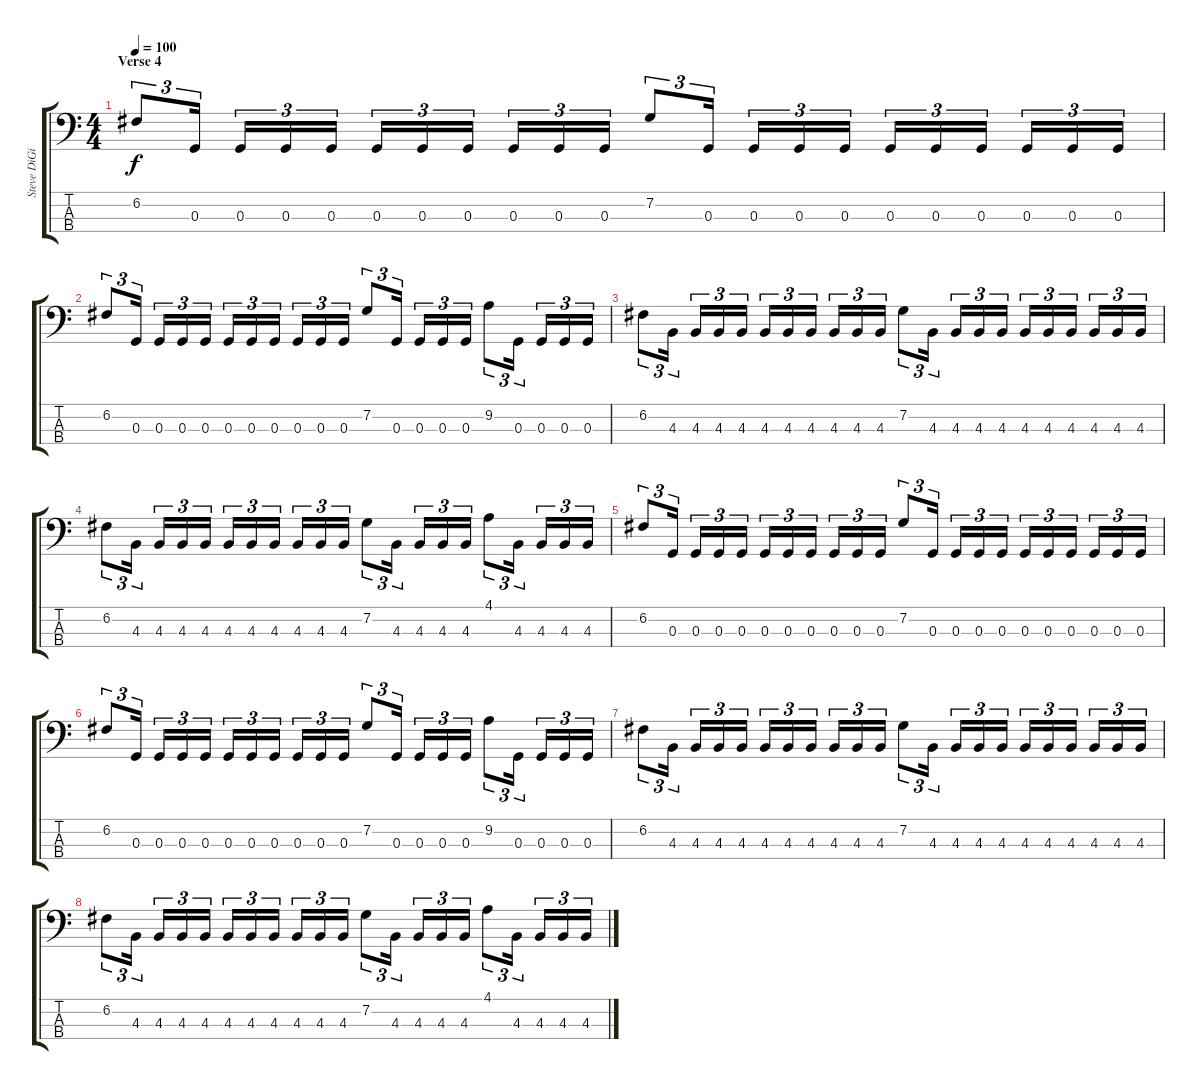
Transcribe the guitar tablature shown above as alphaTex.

\track ("Steve DiGiorgio" "Steve DiGi") {instrument fretlessbass}
\staff {score tabs}
\tuning (F2 C2 G1 D1) {hide}
\ts (4 4)
\section ("" "Verse 4")
\tempo 100
\clef f4
\ks c
6.2.8{tu (3 2) dy f} 0.3.16{tu (3 2)} 0.3.16{tu (3 2)} 0.3.16{tu (3 2)} 0.3.16{tu (3 2)} 0.3.16{tu (3 2)} 0.3.16{tu (3 2)} 0.3.16{tu (3 2)} 0.3.16{tu (3 2)} 0.3.16{tu (3 2)} 0.3.16{tu (3 2)} 7.2.8{tu (3 2)} 0.3.16{tu (3 2)} 0.3.16{tu (3 2)} 0.3.16{tu (3 2)} 0.3.16{tu (3 2)} 0.3.16{tu (3 2)} 0.3.16{tu (3 2)} 0.3.16{tu (3 2)} 0.3.16{tu (3 2)} 0.3.16{tu (3 2)} 0.3.16{tu (3 2)} |
6.2.8{tu (3 2)} 0.3.16{tu (3 2)} 0.3.16{tu (3 2)} 0.3.16{tu (3 2)} 0.3.16{tu (3 2)} 0.3.16{tu (3 2)} 0.3.16{tu (3 2)} 0.3.16{tu (3 2)} 0.3.16{tu (3 2)} 0.3.16{tu (3 2)} 0.3.16{tu (3 2)} 7.2.8{tu (3 2)} 0.3.16{tu (3 2)} 0.3.16{tu (3 2)} 0.3.16{tu (3 2)} 0.3.16{tu (3 2)} 9.2.8{tu (3 2)} 0.3.16{tu (3 2)} 0.3.16{tu (3 2)} 0.3.16{tu (3 2)} 0.3.16{tu (3 2)} |
6.2.8{tu (3 2)} 4.3.16{tu (3 2)} 4.3.16{tu (3 2)} 4.3.16{tu (3 2)} 4.3.16{tu (3 2)} 4.3.16{tu (3 2)} 4.3.16{tu (3 2)} 4.3.16{tu (3 2)} 4.3.16{tu (3 2)} 4.3.16{tu (3 2)} 4.3.16{tu (3 2)} 7.2.8{tu (3 2)} 4.3.16{tu (3 2)} 4.3.16{tu (3 2)} 4.3.16{tu (3 2)} 4.3.16{tu (3 2)} 4.3.16{tu (3 2)} 4.3.16{tu (3 2)} 4.3.16{tu (3 2)} 4.3.16{tu (3 2)} 4.3.16{tu (3 2)} 4.3.16{tu (3 2)} |
6.2.8{tu (3 2)} 4.3.16{tu (3 2)} 4.3.16{tu (3 2)} 4.3.16{tu (3 2)} 4.3.16{tu (3 2)} 4.3.16{tu (3 2)} 4.3.16{tu (3 2)} 4.3.16{tu (3 2)} 4.3.16{tu (3 2)} 4.3.16{tu (3 2)} 4.3.16{tu (3 2)} 7.2.8{tu (3 2)} 4.3.16{tu (3 2)} 4.3.16{tu (3 2)} 4.3.16{tu (3 2)} 4.3.16{tu (3 2)} 4.1.8{tu (3 2)} 4.3.16{tu (3 2)} 4.3.16{tu (3 2)} 4.3.16{tu (3 2)} 4.3.16{tu (3 2)} |
6.2.8{tu (3 2)} 0.3.16{tu (3 2)} 0.3.16{tu (3 2)} 0.3.16{tu (3 2)} 0.3.16{tu (3 2)} 0.3.16{tu (3 2)} 0.3.16{tu (3 2)} 0.3.16{tu (3 2)} 0.3.16{tu (3 2)} 0.3.16{tu (3 2)} 0.3.16{tu (3 2)} 7.2.8{tu (3 2)} 0.3.16{tu (3 2)} 0.3.16{tu (3 2)} 0.3.16{tu (3 2)} 0.3.16{tu (3 2)} 0.3.16{tu (3 2)} 0.3.16{tu (3 2)} 0.3.16{tu (3 2)} 0.3.16{tu (3 2)} 0.3.16{tu (3 2)} 0.3.16{tu (3 2)} |
6.2.8{tu (3 2)} 0.3.16{tu (3 2)} 0.3.16{tu (3 2)} 0.3.16{tu (3 2)} 0.3.16{tu (3 2)} 0.3.16{tu (3 2)} 0.3.16{tu (3 2)} 0.3.16{tu (3 2)} 0.3.16{tu (3 2)} 0.3.16{tu (3 2)} 0.3.16{tu (3 2)} 7.2.8{tu (3 2)} 0.3.16{tu (3 2)} 0.3.16{tu (3 2)} 0.3.16{tu (3 2)} 0.3.16{tu (3 2)} 9.2.8{tu (3 2)} 0.3.16{tu (3 2)} 0.3.16{tu (3 2)} 0.3.16{tu (3 2)} 0.3.16{tu (3 2)} |
6.2.8{tu (3 2)} 4.3.16{tu (3 2)} 4.3.16{tu (3 2)} 4.3.16{tu (3 2)} 4.3.16{tu (3 2)} 4.3.16{tu (3 2)} 4.3.16{tu (3 2)} 4.3.16{tu (3 2)} 4.3.16{tu (3 2)} 4.3.16{tu (3 2)} 4.3.16{tu (3 2)} 7.2.8{tu (3 2)} 4.3.16{tu (3 2)} 4.3.16{tu (3 2)} 4.3.16{tu (3 2)} 4.3.16{tu (3 2)} 4.3.16{tu (3 2)} 4.3.16{tu (3 2)} 4.3.16{tu (3 2)} 4.3.16{tu (3 2)} 4.3.16{tu (3 2)} 4.3.16{tu (3 2)} |
6.2.8{tu (3 2)} 4.3.16{tu (3 2)} 4.3.16{tu (3 2)} 4.3.16{tu (3 2)} 4.3.16{tu (3 2)} 4.3.16{tu (3 2)} 4.3.16{tu (3 2)} 4.3.16{tu (3 2)} 4.3.16{tu (3 2)} 4.3.16{tu (3 2)} 4.3.16{tu (3 2)} 7.2.8{tu (3 2)} 4.3.16{tu (3 2)} 4.3.16{tu (3 2)} 4.3.16{tu (3 2)} 4.3.16{tu (3 2)} 4.1.8{tu (3 2)} 4.3.16{tu (3 2)} 4.3.16{tu (3 2)} 4.3.16{tu (3 2)} 4.3.16{tu (3 2)}
